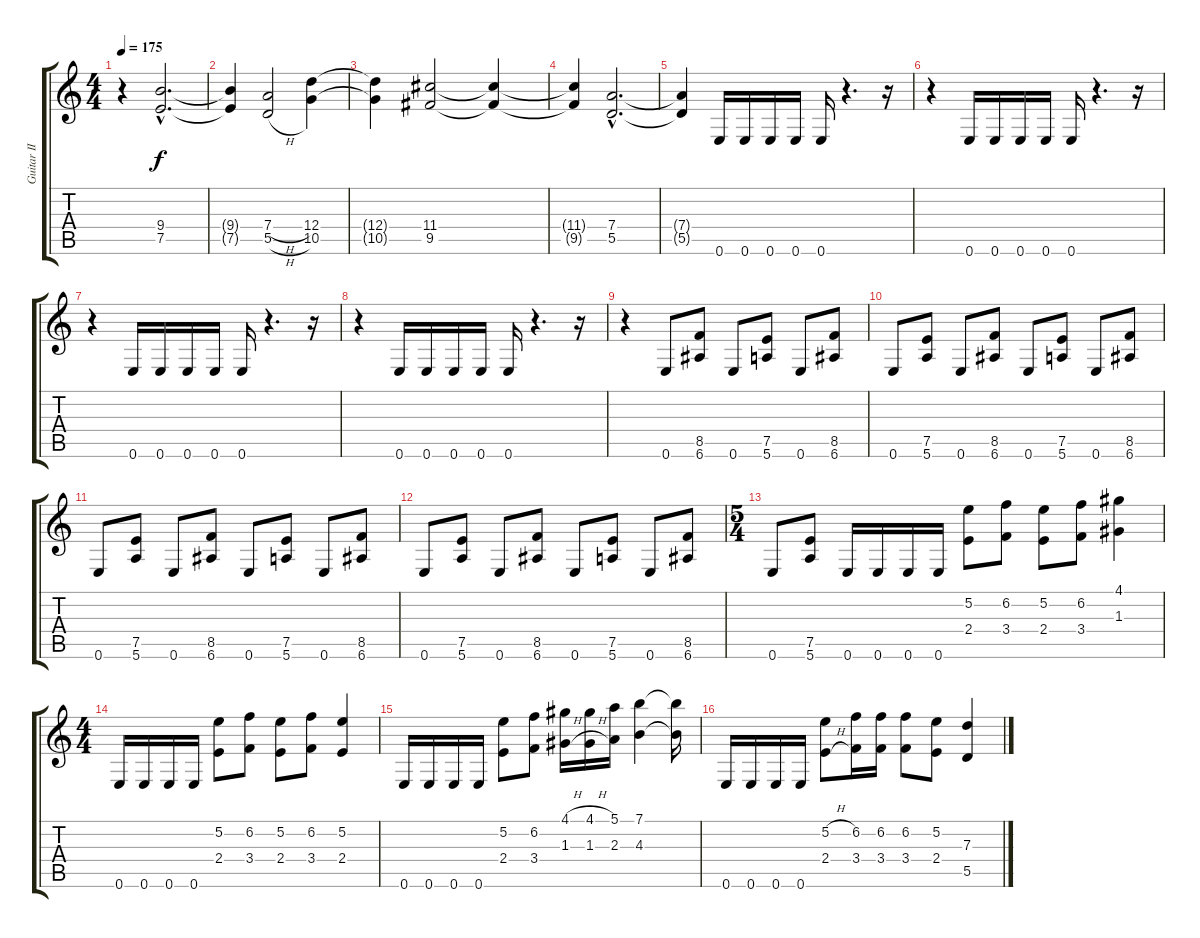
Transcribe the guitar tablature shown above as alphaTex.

\track ("Guitar II" "Guitar II") {instrument distortionguitar}
\staff {score tabs}
\tuning (E4 B3 G3 D3 A2 E2) {hide}
\ts (4 4)
\tempo 175
\clef g2
\ks c
r.4{dy f instrument distortionguitar} (9.4{hac} 7.5{hac}).2{d} |
(9.4{t} 7.5{t}).4 (7.4{h} 5.5{h}).2 (12.4 10.5).4 |
(12.4{t} 10.5{t}).4 (11.4 9.5).2 (11.4{t} 9.5{t}).4 |
(11.4{t} 9.5{t}).4 (7.4{hac} 5.5{hac}).2{d} |
(7.4{t} 5.5{t}).4 0.6.16 0.6.16 0.6.16 0.6.16 0.6.16 r.4{d} r.16 |
r.4 0.6.16 0.6.16 0.6.16 0.6.16 0.6.16 r.4{d} r.16 |
r.4 0.6.16 0.6.16 0.6.16 0.6.16 0.6.16 r.4{d} r.16 |
r.4 0.6.16 0.6.16 0.6.16 0.6.16 0.6.16 r.4{d} r.16 |
r.4 0.6.8 (8.5 6.6).8 0.6.8 (7.5 5.6).8 0.6.8 (8.5 6.6).8 |
0.6.8 (7.5 5.6).8 0.6.8 (8.5 6.6).8 0.6.8 (7.5 5.6).8 0.6.8 (8.5 6.6).8 |
0.6.8 (7.5 5.6).8 0.6.8 (8.5 6.6).8 0.6.8 (7.5 5.6).8 0.6.8 (8.5 6.6).8 |
0.6.8 (7.5 5.6).8 0.6.8 (8.5 6.6).8 0.6.8 (7.5 5.6).8 0.6.8 (8.5 6.6).8 |
\ts (5 4)
0.6.8 (7.5 5.6).8 0.6.16 0.6.16 0.6.16 0.6.16 (5.2 2.4).8 (6.2 3.4).8 (5.2 2.4).8 (6.2 3.4).8 (4.1 1.3).4 |
\ts (4 4)
0.6.16 0.6.16 0.6.16 0.6.16 (5.2 2.4).8 (6.2 3.4).8 (5.2 2.4).8 (6.2 3.4).8 (5.2 2.4).4 |
0.6.16 0.6.16 0.6.16 0.6.16 (5.2 2.4).8 (6.2 3.4).8 (4.1{h} 1.3{h}).16 (4.1{h} 1.3{h}).16 (5.1 2.3).16 (7.1 4.3).4 (7.1{t} 4.3{t}).16 |
0.6.16 0.6.16 0.6.16 0.6.16 (5.2{h} 2.4{h}).8 (6.2 3.4).16 (6.2 3.4).16 (6.2 3.4).8 (5.2 2.4).8 (7.3 5.5).4
